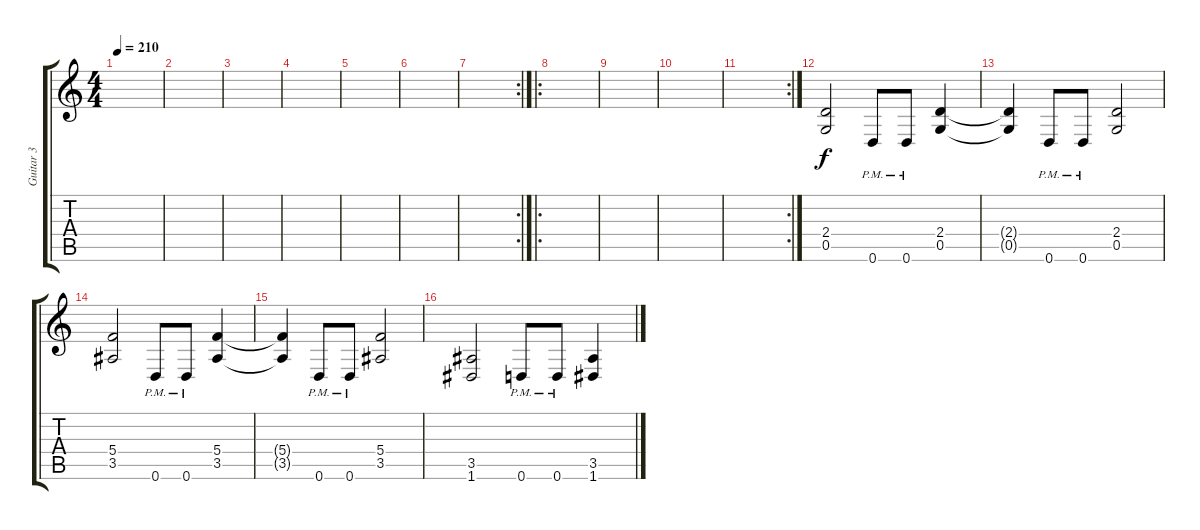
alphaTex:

\track ("Guitar 3" "Guitar 3") {instrument distortionguitar}
\staff {score tabs}
\tuning (D4 A3 F3 C3 G2 D2) {hide}
\ts (4 4)
\tempo 210
\clef g2
\ks c
|
|
|
|
|
|
\rc 2
|
\ro
|
|
|
\rc 2
|
(2.4 0.5).2{volume 16} 0.6{pm}.8 0.6{pm}.8 (2.4 0.5).4 |
(2.4{t} 0.5{t}).4 0.6{pm}.8 0.6{pm}.8 (2.4 0.5).2 |
(5.4 3.5).2 0.6{pm}.8 0.6{pm}.8 (5.4 3.5).4 |
(5.4{t} 3.5{t}).4 0.6{pm}.8 0.6{pm}.8 (5.4 3.5).2 |
(3.5 1.6).2 0.6{pm}.8 0.6{pm}.8 (3.5 1.6).4
